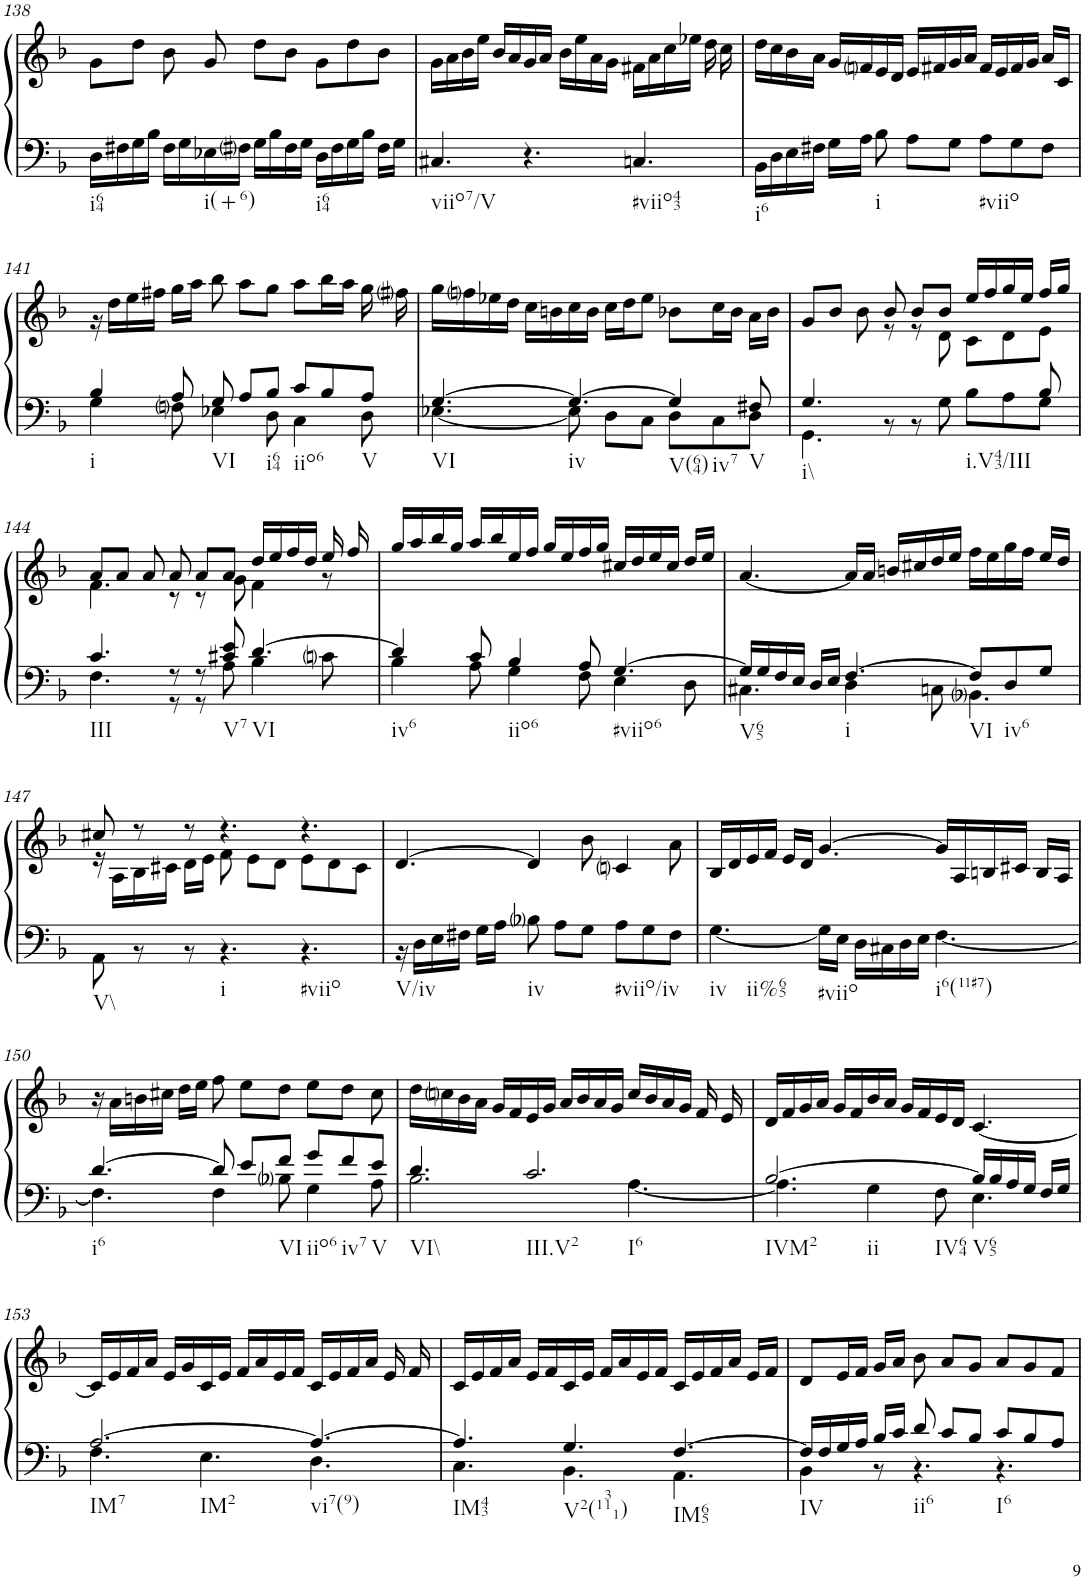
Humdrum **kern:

**kern	**kern
*part1	*part1
*staff2	*staff1
*I"Midi_2	*
!!LO:PB:g=z
*clefF4	*clefG2
*k[b-]	*k[b-]
*F:	*F:
*M9/8	*M9/8
=138	=138
!LO:TX:b:t=i64	!
16D\LL	8g\L
16F#X\	.
16G\	8dd\J
16B-\JJ	.
16F#\LL	8b-\
16G\	.
!LO:TX:b:t=i(+6)	!
16E-X\	8g/
16F#i\JJ	.
16G\LL	8dd\L
16B-\	.
16F#\	8b-\J
16G\JJ	.
!LO:TX:b:t=i64	!
16D\LL	8g\L
16F#\	.
16G\	8dd\
16B-\JJ	.
16F#\LL	8b-\J
16G\JJ	.
=139	=139
!LO:TX:b:t=viio7/V	!
4.C#X/	16g\LL
.	16a\
.	16b-\
.	16ee\JJ
.	16b-/LL
.	16a/
4.r	16g/
.	16a/JJ
.	16b-\LL
.	16ee\
.	16a\
.	16g\JJ
!LO:TX:b:t=#viio43	!
4.Cn/	16f#X\LL
.	16a\
.	16cc\
.	16ee-X\JJ
.	16dd\
.	16cc\
=140	=140
!LO:TX:b:t=i6	!
16BB-\LL	16dd\LL
16D\	16cc\
16E\	16b-\
16F#X\JJ	16a\JJ
16G\LL	16g/LL
16A\JJ	16fni/
!LO:TX:b:t=i	!
8B-\	16e/
.	16d/JJ
8A\L	16e/LL
.	16f#X/
8G\J	16g/
.	16a/JJ
!LO:TX:b:t=#viio	!
8A\L	16f#/LL
.	16e/
8G\	16f#/
.	16g/JJ
8F#\J	16a/LL
.	16c/JJ
!!LO:LB:g=z
=141	=141
*^	*^
!LO:TX:b:t=i	!	!	!
4B-/	4G\	1ryy	16r
.	.	.	16dd\LL
.	.	.	16ee\
.	.	.	16ff#X\JJ
8A/	8Fni\	.	16gg\LL
.	.	.	16aa\JJ
!LO:TX:b:t=VI	!	!	!
8G/	4E-X\	.	8bb-\
8A/L	.	.	8aa\L
!LO:TX:b:t=i64	!	!	!
8B-/J	8D\	.	8gg\J
!LO:TX:b:t=iio6	!	!	!
8c/L	4C\	.	8aa\L
8B-/	.	.	16bb-\L
.	.	.	16aa\JJ
!LO:TX:b:t=V	!	!	!
8A/J	8D\	8ryy	16gg\
.	.	.	16ff#i\
=142	=142	=142	=142
!LO:TX:b:t=VI	!	!	!
[4.G/	[4.E-X\	1ryy	16gg\LL
.	.	.	16ffni\
.	.	.	16ee-X\
.	.	.	16dd\JJ
.	.	.	16cc\LL
.	.	.	16bn\
!LO:TX:b:t=iv	!	!	!
4.G/_	8E-\]	.	16cc\
.	.	.	16b\JJ
.	8D\L	.	16cc\LL
.	.	.	16dd\J
.	8C\J	.	8ee-\J
!LO:TX:b:t=V(64)	!	!	!
!LO:TX:b:t=iv7	!	!	!
4G/]	8D\L	.	8b-X\L
.	8C\	.	16cc\L
.	.	.	16b-\JJ
!LO:TX:b:t=V	!	!	!
8F#X/	8D\J	8ryy	16a\LL
.	.	.	16b-\JJ
=143	=143	=143	=143
!LO:TX:b:t=i\\	!	!	!
4.G/	4.GG\	8g/L	4.ryy
.	.	8b-/J	.
.	.	8b-\	.
4.ryy	8r	8b-/	8r
.	8r	8b-/L	8r
.	8G\	8b-/J	8d\
!LO:TX:b:t=i.V43/III	!	!	!
4ryy	8B-\L	16ee/LL	8c\L
.	.	16ff/	.
.	8A\	16gg/	8d\
.	.	16ee/JJ	.
8B-/	8G\J	16ff/LL	8e\J
.	.	16gg/JJ	.
!!LO:LB:g=z	!!
=144	=144	=144	=144
!LO:TX:b:t=III	!	!	!
4.c/	4.F\	8a/L	4.f\
.	.	8a/J	.
.	.	8a/	.
8r	8r	8a/	8r
8r	8r	8a/L	8r
!LO:TX:b:t=V7	!	!	!
8c#X/ 8e/	8A\	8a/J	8g\
!LO:TX:b:t=VI	!	!	!
[4.d/	4B-\	16dd/LL	4f\
.	.	16ee/	.
.	.	16ff/	.
.	.	16dd/JJ	.
.	8cni\	16ee/	8r
.	.	16ff/	.
=145	=145	=145	=145
!LO:TX:b:t=iv6	!	!	!
4d/]	4B-\	16gg/LL	1ryy
.	.	16aa/	.
.	.	16bb-/	.
.	.	16gg/JJ	.
8c/	8A\	16aa/LL	.
.	.	16bb-/	.
!LO:TX:b:t=iio6	!	!	!
4B-/	4G\	16ee/	.
.	.	16ff/JJ	.
.	.	16gg/LL	.
.	.	16ee/	.
8A/	8F\	16ff/	.
.	.	16gg/JJ	.
!LO:TX:b:t=#viio6	!	!	!
[4.G/	4E\	16cc#X/LL	.
.	.	16dd/	.
.	.	16ee/	.
.	.	16cc#/JJ	.
.	8D\	16dd/LL	8ryy
.	.	16ee/JJ	.
=146	=146	=146	=146
!LO:TX:b:t=V65	!	!	!
16G/LL]	4.C#X\	[4.a/	1ryy
16G/	.	.	.
16F/	.	.	.
16E/JJ	.	.	.
16D/LL	.	.	.
16E/JJ	.	.	.
!LO:TX:b:t=i	!	!	!
[4.F/	4D\	16a/LL]	.
.	.	16a/JJ	.
.	.	16bn/LL	.
.	.	16cc#X/	.
.	8Cn\	16dd/	.
.	.	16ee/JJ	.
!LO:TX:b:t=VI	!	!	!
8F/L]	4.BB-i\	16ff\LL	.
.	.	16ee\	.
!LO:TX:b:t=iv6	!	!	!
8D/	.	16gg\	.
.	.	16ff\JJ	.
8G/J	.	16ee/LL	8ryy
.	.	16dd/JJ	.
!!LO:LB:g=z	!!
=147	=147	=147	=147
!LO:TX:b:t=V\\	!	!	!
!LO:TX:b:t=i	!	!	!
!LO:TX:b:t=#viio	!	!	!
1ryy	8AA\	8cc#X/	16r
.	.	.	16A\LL
.	8r	8r	16B-\
.	.	.	16c#X\JJ
.	8r	8r	16d\LL
.	.	.	16e\JJ
.	4.r	4.r	8f\
.	.	.	8e\L
.	.	.	8d\J
.	4.r	4.r	8e\L
.	.	.	8d\
8ryy	.	.	8c#\J
=148	=148	=148	=148
!LO:TX:b:t=V/iv	!	!	!
!LO:TX:b:t=iv	!	!	!
!LO:TX:b:t=#viio/iv	!	!	!
1ryy	16r	1ryy	[4.d/
.	16D\LL	.	.
.	16E\	.	.
.	16F#X\JJ	.	.
.	16G\LL	.	.
.	16A\JJ	.	.
.	8B-i\	.	4d/]
.	8A\L	.	.
.	8G\J	.	8b-\
.	8A\L	.	4cni/
.	8G\	.	.
8ryy	8F#\J	8ryy	8a\
=149	=149	=149	=149
!LO:TX:b:t=iv	!	!	!
!LO:TX:b:t=ii%65	!	!	!
!LO:TX:b:t=#viio	!	!	!
!LO:TX:b:t=i6(11#7)	!	!	!
1ryy	[4.G\	1ryy	16B-/LL
.	.	.	16d/
.	.	.	16e/
.	.	.	16f/JJ
.	.	.	16e/LL
.	.	.	16d/JJ
.	16G\LL]	.	[4.g/
.	16E\JJ	.	.
.	16D\LL	.	.
.	16C#X\	.	.
.	16D\	.	.
.	16E\JJ	.	.
.	[4.F\	.	16g/LL]
.	.	.	16A/
.	.	.	16Bn/
.	.	.	16c#X/JJ
8ryy	.	8ryy	16B/LL
.	.	.	16A/JJ
!!LO:LB:g=z
=150	=150	=150	=150
!LO:TX:b:t=i6	!	!	!
*	*	*v	*v
[4.d/	4.F\]	16r
.	.	16a\LL
.	.	16bn\
.	.	16cc#X\JJ
.	.	16dd\LL
.	.	16ee\JJ
8d/]	4F\	8ff\
8e/L	.	8ee\L
!LO:TX:b:t=VI	!	!
8f/J	8B-i\	8dd\J
!LO:TX:b:t=iio6	!	!
8g/L	4G\	8ee\L
!LO:TX:b:t=iv7	!	!
8f/	.	8dd\J
!LO:TX:b:t=V	!	!
8e/J	8A\	8cc#\
=151	=151	=151
!LO:TX:b:t=VI\\	!	!
4.d/	2.B-\	16dd\LL
.	.	16ccni\
.	.	16b-\
.	.	16a\JJ
.	.	16g/LL
.	.	16f/
!LO:TX:b:t=III.V2	!	!
!LO:TX:b:t=I6	!	!
2.c/	.	16e/
.	.	16g/JJ
.	.	16a/LL
.	.	16b-/
.	.	16a/
.	.	16g/JJ
.	[4.A\	16cc/LL
.	.	16b-/
.	.	16a/
.	.	16g/JJ
.	.	16f/
.	.	16e/
=152	=152	=152
!LO:TX:b:t=IVM2	!	!
!LO:TX:b:t=ii	!	!
!LO:TX:b:t=IV64	!	!
[2.B-/	4.A\]	16d/LL
.	.	16f/
.	.	16g/
.	.	16a/JJ
.	.	16g/LL
.	.	16f/
.	4G\	16b-/
.	.	16a/JJ
.	.	16g/LL
.	.	16f/
.	8F\	16e/
.	.	16d/JJ
!LO:TX:b:t=V65	!	!
16B-/LL]	4.E\	[4.c/
16B-/	.	.
16A/	.	.
16G/JJ	.	.
16F/LL	.	.
16G/JJ	.	.
!!LO:LB:g=z
=153	=153	=153
*	*	*^
!LO:TX:b:t=IM7	!	!	!
!LO:TX:b:t=IM2	!	!	!
[2.A/	4.F\	16c/LL]	1ryy
.	.	16e/	.
.	.	16f/	.
.	.	16a/JJ	.
.	.	16e/LL	.
.	.	16g/	.
.	4.E\	16c/	.
.	.	16e/JJ	.
.	.	16f/LL	.
.	.	16a/	.
.	.	16e/	.
.	.	16f/JJ	.
!LO:TX:b:t=vi7(9)	!	!	!
4.A/_	4.D\	16c/LL	.
.	.	16e/	.
.	.	16f/	.
.	.	16a/JJ	.
.	.	16e/	8ryy
.	.	16f/	.
=154	=154	=154	=154
!LO:TX:b:t=IM43	!	!	!
4.A/]	4.C\	16c/LL	1ryy
.	.	16e/	.
.	.	16f/	.
.	.	16a/JJ	.
.	.	16e/LL	.
.	.	16f/	.
!LO:TX:b:t=V2(1311)	!	!	!
4.G/	4.BB-\	16c/	.
.	.	16e/JJ	.
.	.	16f/LL	.
.	.	16a/	.
.	.	16e/	.
.	.	16f/JJ	.
!LO:TX:b:t=IM65	!	!	!
[4.F/	4.AA\	16c/LL	.
.	.	16e/	.
.	.	16f/	.
.	.	16a/JJ	.
.	.	16e/LL	8ryy
.	.	16f/JJ	.
=155	=155	=155	=155
!LO:TX:b:t=IV	!	!	!
16F/LL]	4BB-\	8d/L	1ryy
16F/	.	.	.
16G/	.	16e/L	.
16A/JJ	.	16f/JJ	.
16B-/LL	8r	16g/LL	.
16c/JJ	.	16a/JJ	.
!LO:TX:b:t=ii6	!	!	!
8d/	4.r	8b-\	.
8c/L	.	8a/L	.
8B-/J	.	8g/J	.
!LO:TX:b:t=I6	!	!	!
8c/L	4.r	8a/L	.
8B-/	.	8g/	.
8A/J	.	8f/J	8ryy
*v	*v	*	*
*	*v	*v
=	=
*-	*-
